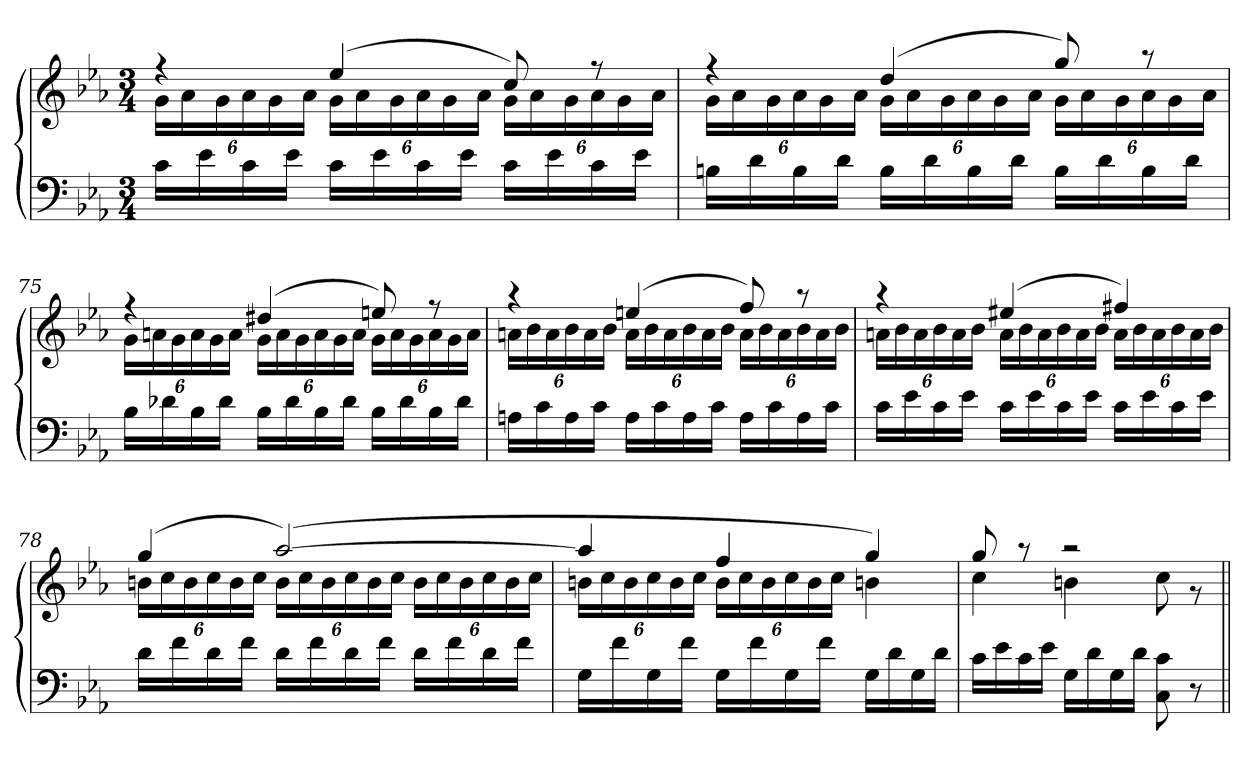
**kern	**kern
*part1	*part1
*staff2	*staff1
*clefF4	*clefG2
*k[b-e-a-]	*k[b-e-a-]
*c:	*c:
*M3/4	*M3/4
=	=
*	*^
16cLL	4r	24gLL
.	.	24a-
16e-	.	.
.	.	24g
16c	.	24a-
.	.	24g
16e-JJ	.	.
.	.	24a-JJ
16cLL	(4ee-	24gLL
.	.	24a-
16e-	.	.
.	.	24g
16c	.	24a-
.	.	24g
16e-JJ	.	.
.	.	24a-JJ
16cLL	8cc)	24gLL
.	.	24a-
16e-	.	.
.	.	24g
16c	8r	24a-
.	.	24g
16e-JJ	.	.
.	.	24a-JJ
=74	=74	=74
16BnLL	4r	24gLL
.	.	24a-
16d	.	.
.	.	24g
16B	.	24a-
.	.	24g
16dJJ	.	.
.	.	24a-JJ
16BLL	(4dd	24gLL
.	.	24a-
16d	.	.
.	.	24g
16B	.	24a-
.	.	24g
16dJJ	.	.
.	.	24a-JJ
16BLL	8gg)	24gLL
.	.	24a-
16d	.	.
.	.	24g
16B	8r	24a-
.	.	24g
16dJJ	.	.
.	.	24a-JJ
=75	=75	=75
16B-LL	4r	24gLL
.	.	24an
16d-X	.	.
.	.	24g
16B-	.	24a
.	.	24g
16d-JJ	.	.
.	.	24aJJ
16B-LL	(4dd#X	24gLL
.	.	24a
16d-	.	.
.	.	24g
16B-	.	24a
.	.	24g
16d-JJ	.	.
.	.	24aJJ
16B-LL	8een)	24gLL
.	.	24a
16d-	.	.
.	.	24g
16B-	8r	24a
.	.	24g
16d-JJ	.	.
.	.	24aJJ
=76	=76	=76
16AnLL	4r	24anLL
.	.	24b-
16c	.	.
.	.	24a
16A	.	24b-
.	.	24a
16cJJ	.	.
.	.	24b-JJ
16ALL	(4een	24aLL
.	.	24b-
16c	.	.
.	.	24a
16A	.	24b-
.	.	24a
16cJJ	.	.
.	.	24b-JJ
16ALL	8ff)	24aLL
.	.	24b-
16c	.	.
.	.	24a
16A	8r	24b-
.	.	24a
16cJJ	.	.
.	.	24b-JJ
=77	=77	=77
16cLL	4r	24anLL
.	.	24b-
16e-	.	.
.	.	24a
16c	.	24b-
.	.	24a
16e-JJ	.	.
.	.	24b-JJ
16cLL	(4ee#X	24aLL
.	.	24b-
16e-	.	.
.	.	24a
16c	.	24b-
.	.	24a
16e-JJ	.	.
.	.	24b-JJ
16cLL	4ff#X)	24aLL
.	.	24b-
16e-	.	.
.	.	24a
16c	.	24b-
.	.	24a
16e-JJ	.	.
.	.	24b-JJ
=78	=78	=78
16dLL	(4gg	24bnLL
.	.	24cc
16f	.	.
.	.	24b
16d	.	24cc
.	.	24b
16fJJ	.	.
.	.	24ccJJ
16dLL	([2aa-)	24bLL
.	.	24cc
16f	.	.
.	.	24b
16d	.	24cc
.	.	24b
16fJJ	.	.
.	.	24ccJJ
16dLL	.	24bLL
.	.	24cc
16f	.	.
.	.	24b
16d	.	24cc
.	.	24b
16fJJ	.	.
.	.	24ccJJ
=79	=79	=79
16GLL	4aa-]	24bnLL
.	.	24cc
16f	.	.
.	.	24b
16G	.	24cc
.	.	24b
16fJJ	.	.
.	.	24ccJJ
16GLL	4ff	24bLL
.	.	24cc
16f	.	.
.	.	24b
16G	.	24cc
.	.	24b
16fJJ	.	.
.	.	24ccJJ
16GLL	4gg)	4bn
16d	.	.
16G	.	.
16dJJ	.	.
=80	=80	=80
16cLL	8gg	4cc
16e-	.	.
16c	8r	.
16e-JJ	.	.
16GLL	2r	4bn
16d	.	.
16G	.	.
16dJJ	.	.
8C 8c	.	8cc
8r	.	8r
*	*v	*v
=||	=||
*-	*-
